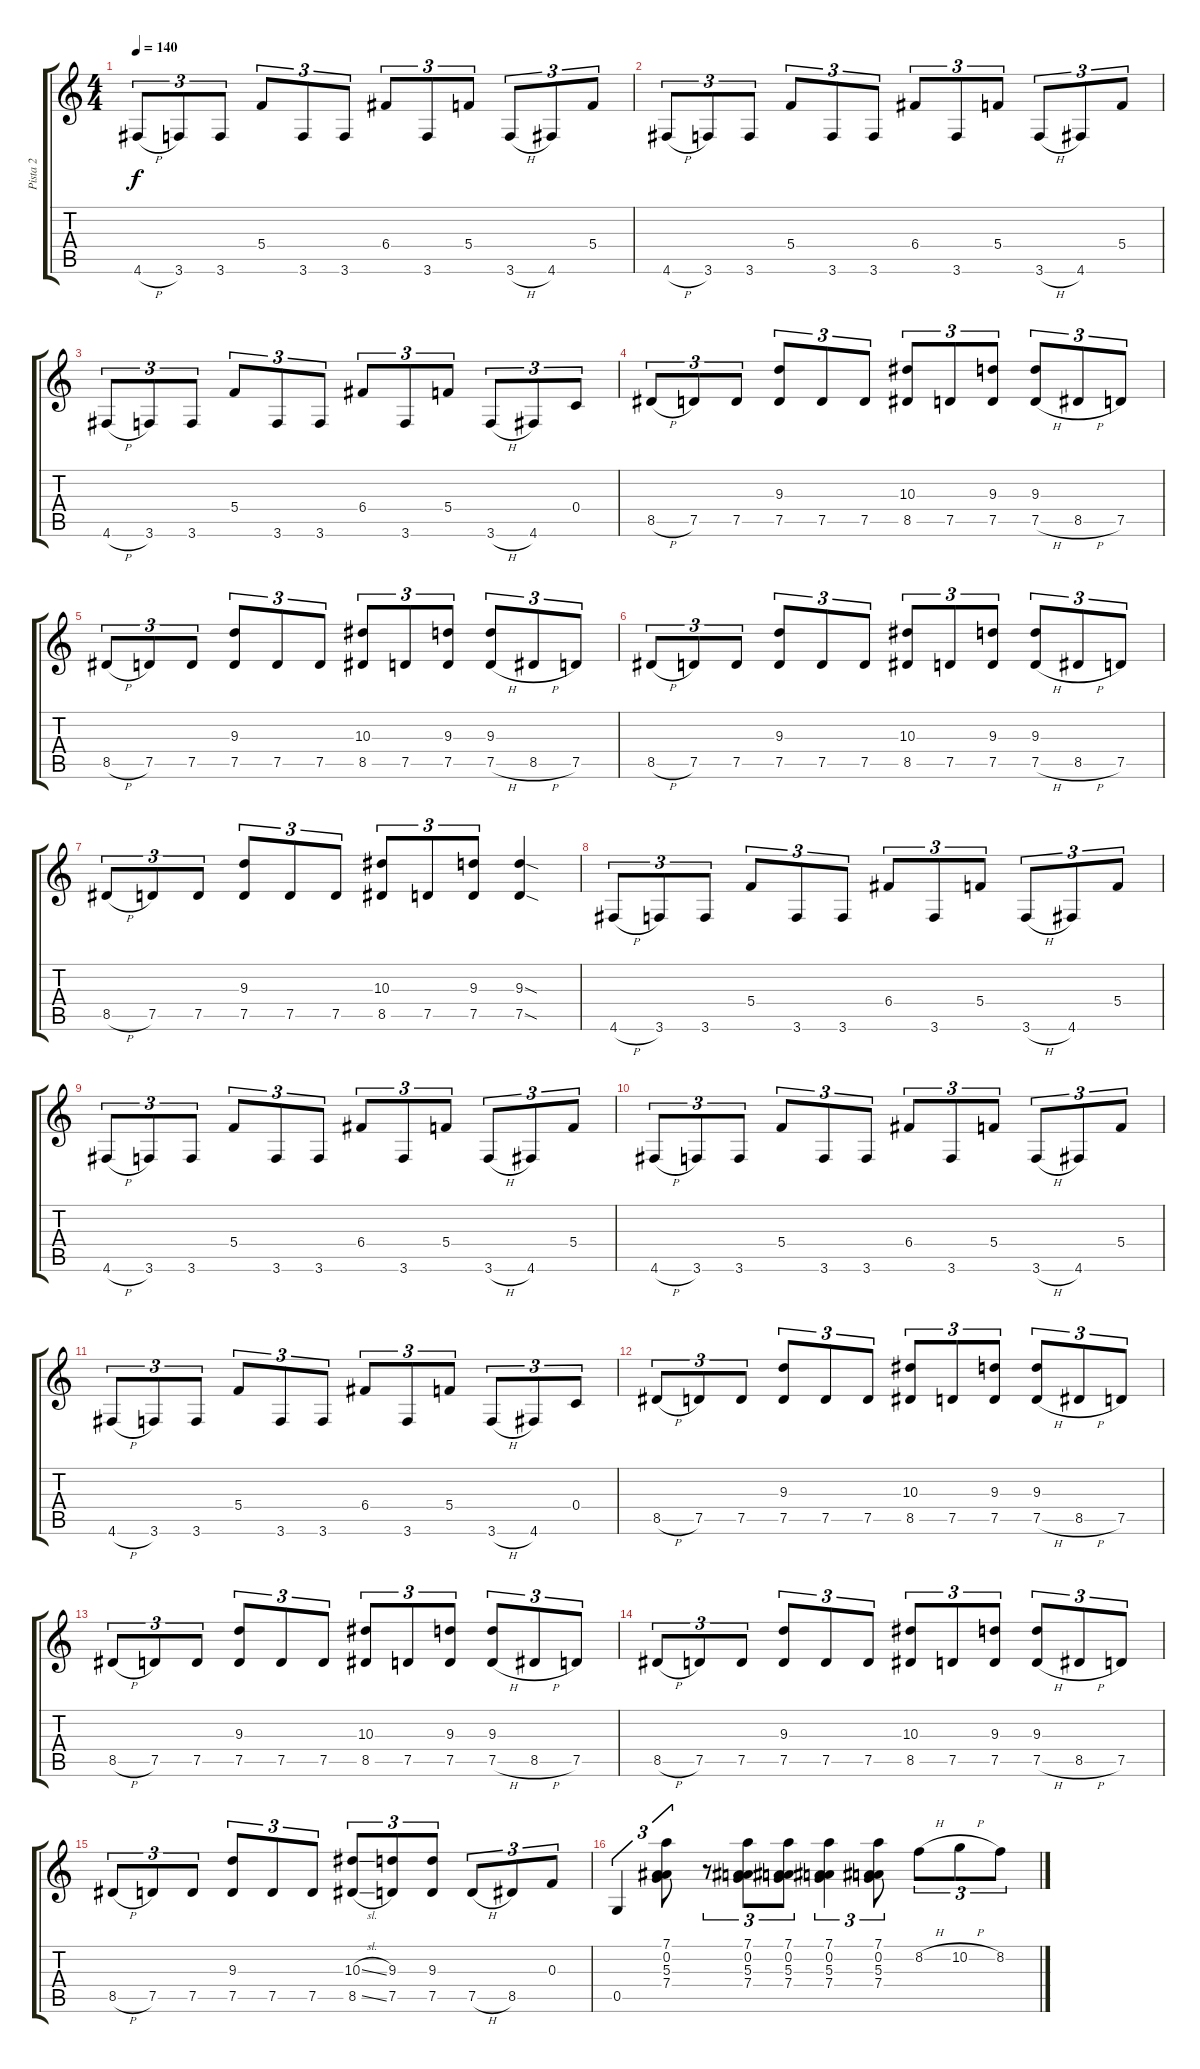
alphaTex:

\track ("Pista 2" "Pista 2") {instrument overdrivenguitar}
\staff {score tabs}
\tuning (D4 A3 F3 C3 G2 D2) {hide}
\ts (4 4)
\tempo 140
\clef g2
\ks c
4.6{h}.8{tu (3 2) dy f} 3.6.8{tu (3 2)} 3.6.8{tu (3 2)} 5.4.8{tu (3 2)} 3.6.8{tu (3 2)} 3.6.8{tu (3 2)} 6.4.8{tu (3 2)} 3.6.8{tu (3 2)} 5.4.8{tu (3 2)} 3.6{h}.8{tu (3 2)} 4.6.8{tu (3 2)} 5.4.8{tu (3 2)} |
4.6{h}.8{tu (3 2)} 3.6.8{tu (3 2)} 3.6.8{tu (3 2)} 5.4.8{tu (3 2)} 3.6.8{tu (3 2)} 3.6.8{tu (3 2)} 6.4.8{tu (3 2)} 3.6.8{tu (3 2)} 5.4.8{tu (3 2)} 3.6{h}.8{tu (3 2)} 4.6.8{tu (3 2)} 5.4.8{tu (3 2)} |
4.6{h}.8{tu (3 2)} 3.6.8{tu (3 2)} 3.6.8{tu (3 2)} 5.4.8{tu (3 2)} 3.6.8{tu (3 2)} 3.6.8{tu (3 2)} 6.4.8{tu (3 2)} 3.6.8{tu (3 2)} 5.4.8{tu (3 2)} 3.6{h}.8{tu (3 2)} 4.6.8{tu (3 2)} 0.4.8{tu (3 2)} |
8.5{h}.8{tu (3 2)} 7.5.8{tu (3 2)} 7.5.8{tu (3 2)} (9.3 7.5).8{tu (3 2)} 7.5.8{tu (3 2)} 7.5.8{tu (3 2)} (10.3 8.5).8{tu (3 2)} 7.5.8{tu (3 2)} (9.3 7.5).8{tu (3 2)} (9.3 7.5{h}).8{tu (3 2)} 8.5{h}.8{tu (3 2)} 7.5.8{tu (3 2)} |
8.5{h}.8{tu (3 2)} 7.5.8{tu (3 2)} 7.5.8{tu (3 2)} (9.3 7.5).8{tu (3 2)} 7.5.8{tu (3 2)} 7.5.8{tu (3 2)} (10.3 8.5).8{tu (3 2)} 7.5.8{tu (3 2)} (9.3 7.5).8{tu (3 2)} (9.3 7.5{h}).8{tu (3 2)} 8.5{h}.8{tu (3 2)} 7.5.8{tu (3 2)} |
8.5{h}.8{tu (3 2)} 7.5.8{tu (3 2)} 7.5.8{tu (3 2)} (9.3 7.5).8{tu (3 2)} 7.5.8{tu (3 2)} 7.5.8{tu (3 2)} (10.3 8.5).8{tu (3 2)} 7.5.8{tu (3 2)} (9.3 7.5).8{tu (3 2)} (9.3 7.5{h}).8{tu (3 2)} 8.5{h}.8{tu (3 2)} 7.5.8{tu (3 2)} |
8.5{h}.8{tu (3 2)} 7.5.8{tu (3 2)} 7.5.8{tu (3 2)} (9.3 7.5).8{tu (3 2)} 7.5.8{tu (3 2)} 7.5.8{tu (3 2)} (10.3 8.5).8{tu (3 2)} 7.5.8{tu (3 2)} (9.3 7.5).8{tu (3 2)} (9.3{sod} 7.5{sod}).4 |
4.6{h}.8{tu (3 2)} 3.6.8{tu (3 2)} 3.6.8{tu (3 2)} 5.4.8{tu (3 2)} 3.6.8{tu (3 2)} 3.6.8{tu (3 2)} 6.4.8{tu (3 2)} 3.6.8{tu (3 2)} 5.4.8{tu (3 2)} 3.6{h}.8{tu (3 2)} 4.6.8{tu (3 2)} 5.4.8{tu (3 2)} |
4.6{h}.8{tu (3 2)} 3.6.8{tu (3 2)} 3.6.8{tu (3 2)} 5.4.8{tu (3 2)} 3.6.8{tu (3 2)} 3.6.8{tu (3 2)} 6.4.8{tu (3 2)} 3.6.8{tu (3 2)} 5.4.8{tu (3 2)} 3.6{h}.8{tu (3 2)} 4.6.8{tu (3 2)} 5.4.8{tu (3 2)} |
4.6{h}.8{tu (3 2)} 3.6.8{tu (3 2)} 3.6.8{tu (3 2)} 5.4.8{tu (3 2)} 3.6.8{tu (3 2)} 3.6.8{tu (3 2)} 6.4.8{tu (3 2)} 3.6.8{tu (3 2)} 5.4.8{tu (3 2)} 3.6{h}.8{tu (3 2)} 4.6.8{tu (3 2)} 5.4.8{tu (3 2)} |
4.6{h}.8{tu (3 2)} 3.6.8{tu (3 2)} 3.6.8{tu (3 2)} 5.4.8{tu (3 2)} 3.6.8{tu (3 2)} 3.6.8{tu (3 2)} 6.4.8{tu (3 2)} 3.6.8{tu (3 2)} 5.4.8{tu (3 2)} 3.6{h}.8{tu (3 2)} 4.6.8{tu (3 2)} 0.4.8{tu (3 2)} |
8.5{h}.8{tu (3 2)} 7.5.8{tu (3 2)} 7.5.8{tu (3 2)} (9.3 7.5).8{tu (3 2)} 7.5.8{tu (3 2)} 7.5.8{tu (3 2)} (10.3 8.5).8{tu (3 2)} 7.5.8{tu (3 2)} (9.3 7.5).8{tu (3 2)} (9.3 7.5{h}).8{tu (3 2)} 8.5{h}.8{tu (3 2)} 7.5.8{tu (3 2)} |
8.5{h}.8{tu (3 2)} 7.5.8{tu (3 2)} 7.5.8{tu (3 2)} (9.3 7.5).8{tu (3 2)} 7.5.8{tu (3 2)} 7.5.8{tu (3 2)} (10.3 8.5).8{tu (3 2)} 7.5.8{tu (3 2)} (9.3 7.5).8{tu (3 2)} (9.3 7.5{h}).8{tu (3 2)} 8.5{h}.8{tu (3 2)} 7.5.8{tu (3 2)} |
8.5{h}.8{tu (3 2)} 7.5.8{tu (3 2)} 7.5.8{tu (3 2)} (9.3 7.5).8{tu (3 2)} 7.5.8{tu (3 2)} 7.5.8{tu (3 2)} (10.3 8.5).8{tu (3 2)} 7.5.8{tu (3 2)} (9.3 7.5).8{tu (3 2)} (9.3 7.5{h}).8{tu (3 2)} 8.5{h}.8{tu (3 2)} 7.5.8{tu (3 2)} |
8.5{h}.8{tu (3 2)} 7.5.8{tu (3 2)} 7.5.8{tu (3 2)} (9.3 7.5).8{tu (3 2)} 7.5.8{tu (3 2)} 7.5.8{tu (3 2)} (10.3{sl} 8.5{sl}).8{tu (3 2)} (9.3 7.5).8{tu (3 2)} (9.3 7.5).8{tu (3 2)} 7.5{h}.8{tu (3 2)} 8.5.8{tu (3 2)} 0.3.8{tu (3 2)} |
0.5.4{tu (3 2)} (7.1 0.2 5.3 7.4).8{tu (3 2)} r.8{tu (3 2)} (7.1 0.2 5.3 7.4).8{tu (3 2)} (7.1 0.2 5.3 7.4).8{tu (3 2)} (7.1 0.2 5.3 7.4).4{tu (3 2)} (7.1 0.2 5.3 7.4).8{tu (3 2)} 8.2{h}.8{tu (3 2)} 10.2{h}.8{tu (3 2)} 8.2.8{tu (3 2)}
